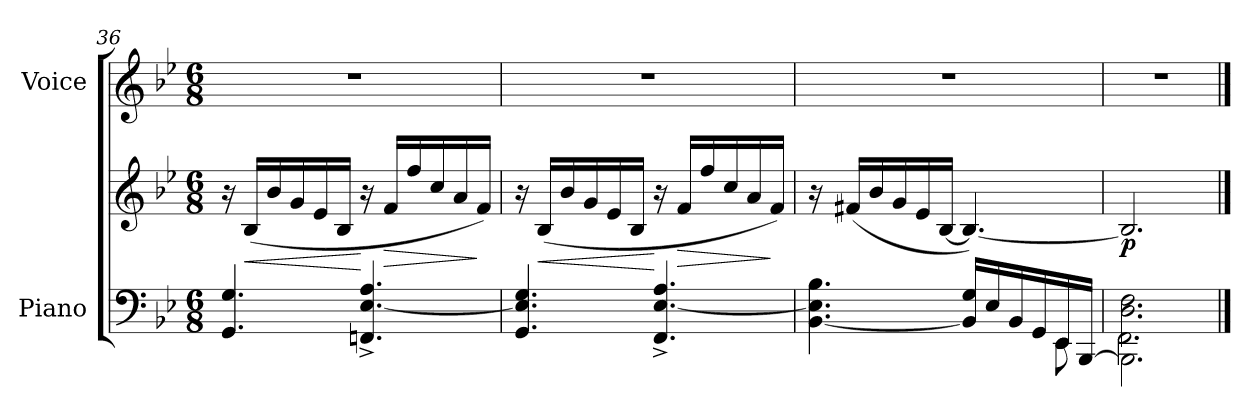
**kern	**kern	**dynam	**kern
*part2	*part2	*part2	*part1
*staff3	*staff2	*staff2/3	*staff1
*I"Piano	*	*	*I"Voice
*I'Pno	*	*	*
*clefF4	*clefG2	*	*clefG2
*k[b-e-]	*k[b-e-]	*	*k[b-e-]
*M6/8	*M6/8	*	*M6/8
=36	=36	=36	=36
4.GG/ 4.G/	16r	.	2.r
!	!	!LO:HP:b	!
.	(>16B-/LL	<	.
.	16b-/	.	.
.	16g/	.	.
.	16e-/	.	.
.	16B-/JJ	.	.
4.FFn/^< [<4.E-/^< 4.A/^<	16r	[	.
!	!	!LO:HP:b	!
.	16f/LL	>	.
.	16ff/	.	.
.	16cc/	.	.
.	16a/	.	.
.	16f/JJ)	]	.
=37	=37	=37	=37
4.GG/ 4.E-/] 4.G/	16r	.	2.r
!	!	!LO:HP:b	!
.	(>16B-/LL	<	.
.	16b-/	.	.
.	16g/	.	.
.	16e-/	.	.
.	16B-/JJ	.	.
4.FF/^ [<4.E-/^ 4.A/^	16r	[	.
!	!	!LO:HP:b	!
.	16f/LL	>	.
.	16ff/	.	.
.	16cc/	.	.
.	16a/	.	.
.	16f/JJ)	]	.
=38	=38	=38	=38
*^	*	*	*
[4.BB-\ 4.E-\] 4.B-\	8ryy	16r	.	2.r
.	.	(>16f#X/LL	.	.
*v	*v	*	*	*
.	16b-/	.	.
.	16g/	.	.
.	16e-/	.	.
.	[16B-/JJ	.	.
16BB-/] 16G/LL	4.B-/_)	.	.
16E-/	.	.	.
16BB-/	.	.	.
16GG/	.	.	.
*^	*	*	*
16EE-/	8EE-\	.	.	.
[<16BBB-/JJ	.	.	.	.
=39	=39	=39	=39	=39
*	*^	*	*	*
!	!	!	!	!LO:DY:b	!
2.D\ 2.F\	2.BBB-\]	2.FF\	2.B-/]	p	2.r
*v	*v	*v	*	*	*
==	==	==	==
*-	*-	*-	*-
